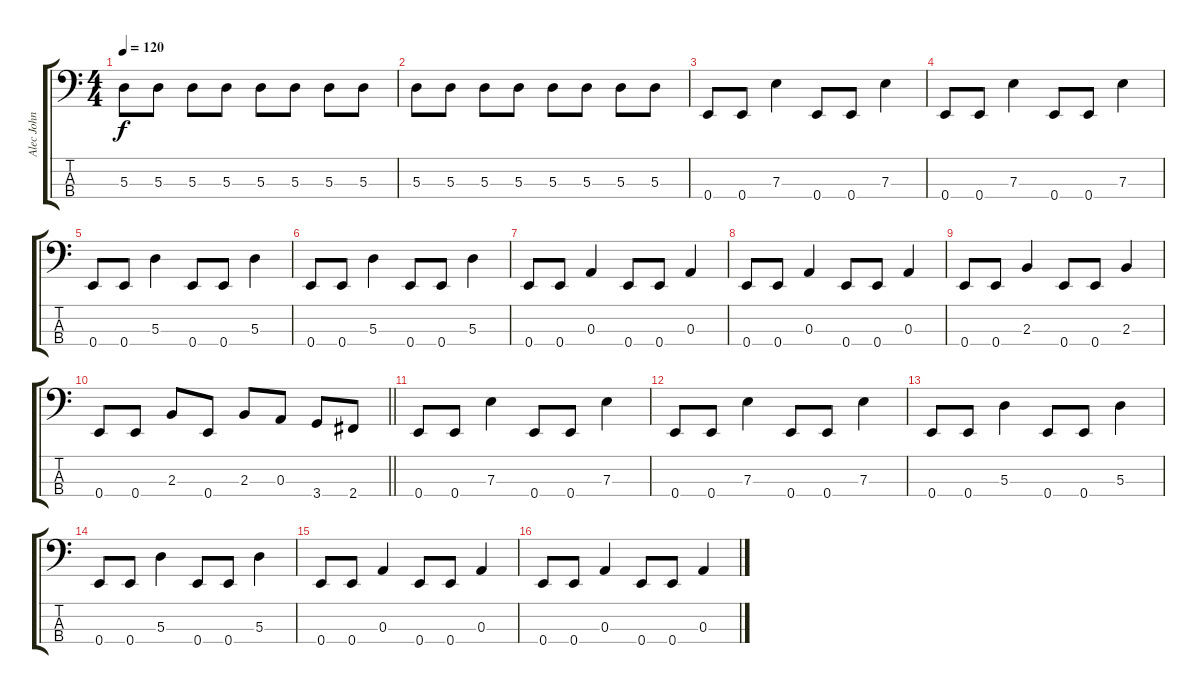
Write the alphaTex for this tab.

\track ("Alec John Such (Bass Guitar)" "Alec John ") {instrument electricbassfinger}
\staff {score tabs}
\tuning (G2 D2 A1 E1) {hide}
\ts (4 4)
\tempo 120
\clef f4
\ks c
5.3.8{dy f} 5.3.8 5.3.8 5.3.8 5.3.8 5.3.8 5.3.8 5.3.8 |
5.3.8 5.3.8 5.3.8 5.3.8 5.3.8 5.3.8 5.3.8 5.3.8 |
0.4.8 0.4.8 7.3.4 0.4.8 0.4.8 7.3.4 |
0.4.8 0.4.8 7.3.4 0.4.8 0.4.8 7.3.4 |
0.4.8 0.4.8 5.3.4 0.4.8 0.4.8 5.3.4 |
0.4.8 0.4.8 5.3.4 0.4.8 0.4.8 5.3.4 |
0.4.8 0.4.8 0.3.4 0.4.8 0.4.8 0.3.4 |
0.4.8 0.4.8 0.3.4 0.4.8 0.4.8 0.3.4 |
0.4.8 0.4.8 2.3.4 0.4.8 0.4.8 2.3.4 |
\barLineRight lightlight
0.4.8 0.4.8 2.3.8 0.4.8 2.3.8 0.3.8 3.4.8 2.4.8 |
0.4.8 0.4.8 7.3.4 0.4.8 0.4.8 7.3.4 |
0.4.8 0.4.8 7.3.4 0.4.8 0.4.8 7.3.4 |
0.4.8 0.4.8 5.3.4 0.4.8 0.4.8 5.3.4 |
0.4.8 0.4.8 5.3.4 0.4.8 0.4.8 5.3.4 |
0.4.8 0.4.8 0.3.4 0.4.8 0.4.8 0.3.4 |
0.4.8 0.4.8 0.3.4 0.4.8 0.4.8 0.3.4
